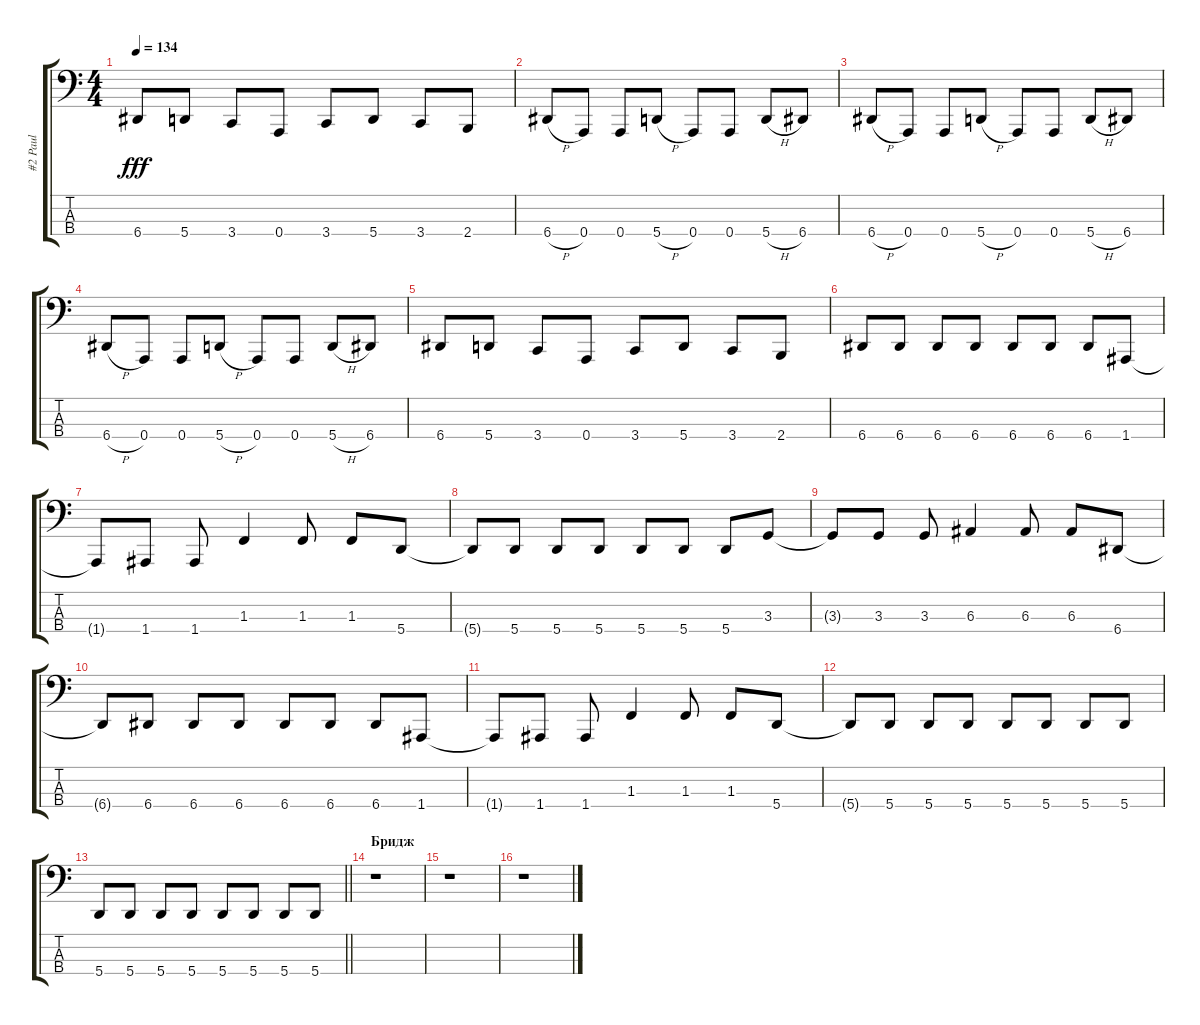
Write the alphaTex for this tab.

\track ("#2 Paul" "#2 Paul") {instrument electricbasspick}
\staff {score tabs}
\tuning (D2 A1 E1 A0) {hide}
\ts (4 4)
\tempo 134
\clef f4
\ks c
6.4.8{dy fff} 5.4.8 3.4.8 0.4.8 3.4.8 5.4.8 3.4.8 2.4.8 |
6.4{h}.8 0.4.8 0.4.8 5.4{h}.8 0.4.8 0.4.8 5.4{h}.8 6.4.8 |
6.4{h}.8 0.4.8 0.4.8 5.4{h}.8 0.4.8 0.4.8 5.4{h}.8 6.4.8 |
6.4{h}.8 0.4.8 0.4.8 5.4{h}.8 0.4.8 0.4.8 5.4{h}.8 6.4.8 |
6.4.8 5.4.8 3.4.8 0.4.8 3.4.8 5.4.8 3.4.8 2.4.8 |
6.4.8 6.4.8 6.4.8 6.4.8 6.4.8 6.4.8 6.4.8 1.4.8 |
1.4{t}.8 1.4.8 1.4.8 1.3.4 1.3.8 1.3.8 5.4.8 |
5.4{t}.8 5.4.8 5.4.8 5.4.8 5.4.8 5.4.8 5.4.8 3.3.8 |
3.3{t}.8 3.3.8 3.3.8 6.3.4 6.3.8 6.3.8 6.4.8 |
6.4{t}.8 6.4.8 6.4.8 6.4.8 6.4.8 6.4.8 6.4.8 1.4.8 |
1.4{t}.8 1.4.8 1.4.8 1.3.4 1.3.8 1.3.8 5.4.8 |
5.4{t}.8 5.4.8 5.4.8 5.4.8 5.4.8 5.4.8 5.4.8 5.4.8 |
\barLineRight lightlight
5.4.8 5.4.8 5.4.8 5.4.8 5.4.8 5.4.8 5.4.8 5.4.8 |
\section ("" "Бридж")
r.1 |
r.1 |
r.1
